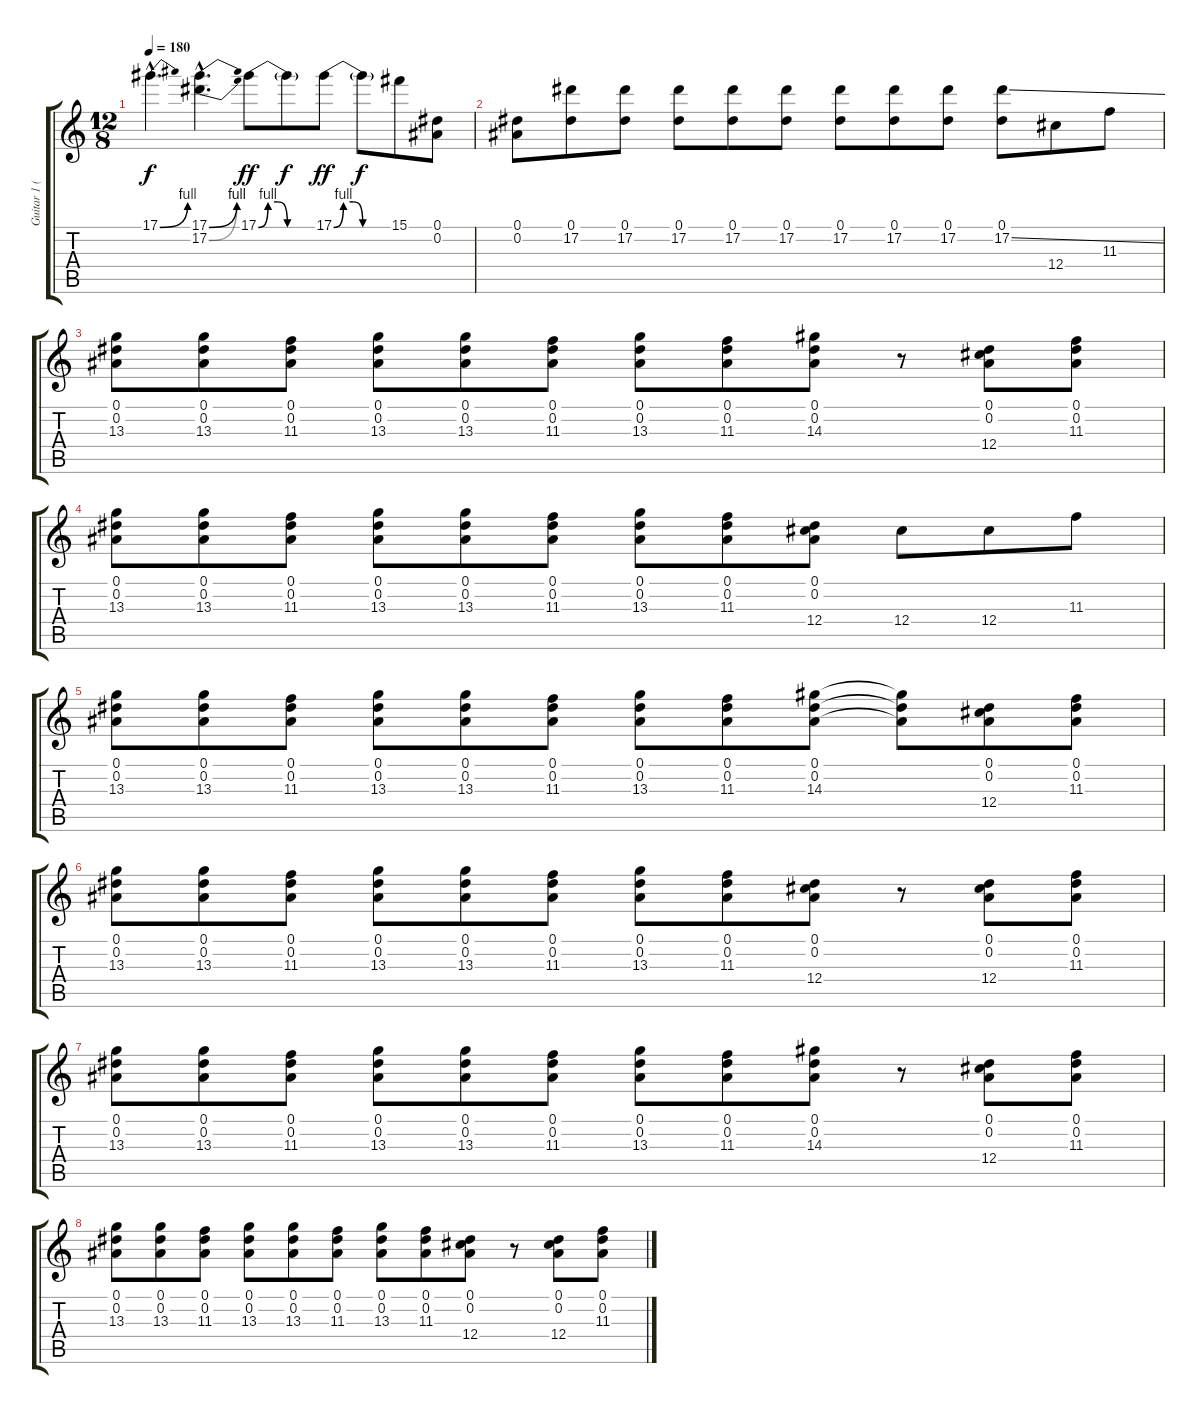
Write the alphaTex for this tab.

\track ("Guitar 1 (Jimi Hendrix)" "Guitar 1 (") {instrument overdrivenguitar}
\staff {score tabs}
\tuning (Eb4 Bb3 Gb3 Db3 Ab2 Eb2) {hide}
\ts (12 8)
\tempo 180
\clef g2
\ks c
17.1{be (bend 0 0 60 4) hac}.4{d dy f} (17.1{be (bend 0 0 60 4) hac} 17.2{be (bend 0 0 60 4) hac}).4{d} 17.1{be (custom 0 0 10 4 20 4 30 0 60 0)}.8{dy ff} 17.1{t}.8{dy f} 17.1{be (custom 0 0 10 4 20 4 30 0 60 0)}.8{dy ff} 17.1{t}.8{dy f} 15.1.8 (0.1 0.2).8 |
(0.1 0.2).8 (0.1 17.2).8 (0.1 17.2).8 (0.1 17.2).8 (0.1 17.2).8 (0.1 17.2).8 (0.1 17.2).8 (0.1 17.2).8 (0.1 17.2).8 (0.1 17.2{ss}).8 12.4.8 11.3.8 |
(0.1 0.2 13.3).8 (0.1 0.2 13.3).8 (0.1 0.2 11.3).8 (0.1 0.2 13.3).8 (0.1 0.2 13.3).8 (0.1 0.2 11.3).8 (0.1 0.2 13.3).8 (0.1 0.2 11.3).8 (0.1 0.2 14.3).8 r.8 (0.1 0.2 12.4).8 (0.1 0.2 11.3).8 |
(0.1 0.2 13.3).8 (0.1 0.2 13.3).8 (0.1 0.2 11.3).8 (0.1 0.2 13.3).8 (0.1 0.2 13.3).8 (0.1 0.2 11.3).8 (0.1 0.2 13.3).8 (0.1 0.2 11.3).8 (0.1 0.2 12.4).8 12.4.8 12.4.8 11.3.8 |
(0.1 0.2 13.3).8 (0.1 0.2 13.3).8 (0.1 0.2 11.3).8 (0.1 0.2 13.3).8 (0.1 0.2 13.3).8 (0.1 0.2 11.3).8 (0.1 0.2 13.3).8 (0.1 0.2 11.3).8 (0.1 0.2 14.3).8 (0.1{t} 0.2{t} 14.3{t}).8 (0.1 0.2 12.4).8 (0.1 0.2 11.3).8 |
(0.1 0.2 13.3).8 (0.1 0.2 13.3).8 (0.1 0.2 11.3).8 (0.1 0.2 13.3).8 (0.1 0.2 13.3).8 (0.1 0.2 11.3).8 (0.1 0.2 13.3).8 (0.1 0.2 11.3).8 (0.1 0.2 12.4).8 r.8 (0.1 0.2 12.4).8 (0.1 0.2 11.3).8 |
(0.1 0.2 13.3).8 (0.1 0.2 13.3).8 (0.1 0.2 11.3).8 (0.1 0.2 13.3).8 (0.1 0.2 13.3).8 (0.1 0.2 11.3).8 (0.1 0.2 13.3).8 (0.1 0.2 11.3).8 (0.1 0.2 14.3).8 r.8 (0.1 0.2 12.4).8 (0.1 0.2 11.3).8 |
(0.1 0.2 13.3).8 (0.1 0.2 13.3).8 (0.1 0.2 11.3).8 (0.1 0.2 13.3).8 (0.1 0.2 13.3).8 (0.1 0.2 11.3).8 (0.1 0.2 13.3).8 (0.1 0.2 11.3).8 (0.1 0.2 12.4).8 r.8 (0.1 0.2 12.4).8 (0.1 0.2 11.3).8
